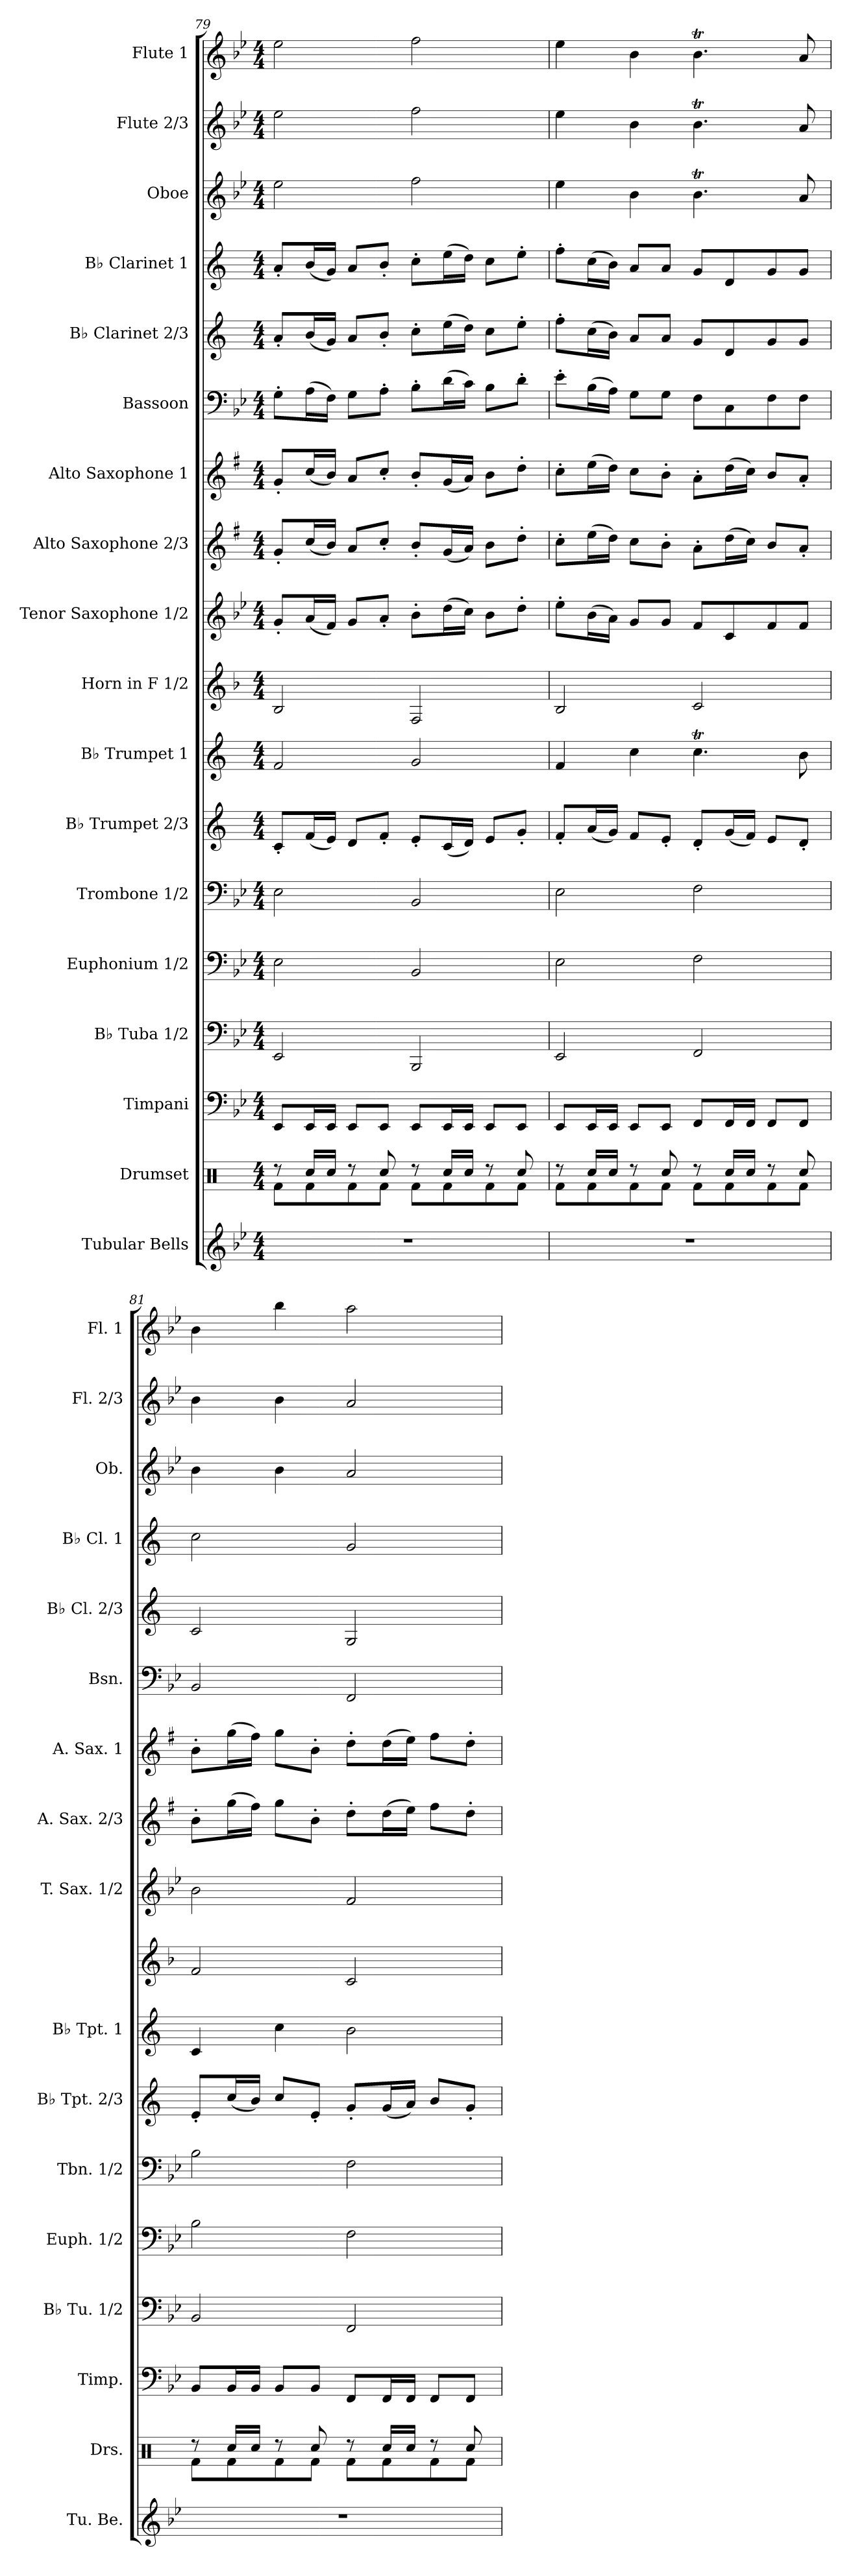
**kern	**kern	**kern	**kern	**kern	**kern	**kern	**kern	**kern	**kern	**kern	**kern	**kern	**kern	**kern	**kern	**kern	**kern
*part18	*part17	*part16	*part15	*part14	*part13	*part12	*part11	*part10	*part9	*part8	*part7	*part6	*part5	*part4	*part3	*part2	*part1
*staff18	*staff17	*staff16	*staff15	*staff14	*staff13	*staff12	*staff11	*staff10	*staff9	*staff8	*staff7	*staff6	*staff5	*staff4	*staff3	*staff2	*staff1
*I"Tubular Bells	*I"Drumset	*I"Timpani	*I"B♭ Tuba 1/2	*I"Euphonium 1/2	*I"Trombone 1/2	*I"B♭ Trumpet 2/3	*I"B♭ Trumpet 1	*I"Horn in F 1/2	*I"Tenor Saxophone 1/2	*I"Alto Saxophone 2/3	*I"Alto Saxophone 1	*I"Bassoon	*I"B♭ Clarinet 2/3	*I"B♭ Clarinet 1	*I"Oboe	*I"Flute 2/3	*I"Flute 1
*I'Tu. Be.	*I'Drs.	*I'Timp.	*I'B♭ Tu. 1/2	*I'Euph. 1/2	*I'Tbn. 1/2	*I'B♭ Tpt. 2/3	*I'B♭ Tpt. 1	*	*I'T. Sax. 1/2	*I'A. Sax. 2/3	*I'A. Sax. 1	*I'Bsn.	*I'B♭ Cl. 2/3	*I'B♭ Cl. 1	*I'Ob.	*I'Fl. 2/3	*I'Fl. 1
*clefG2	*clefX	*clefF4	*clefF4	*clefF4	*clefF4	*clefG2	*clefG2	*clefG2	*clefG2	*clefG2	*clefG2	*clefF4	*clefG2	*clefG2	*clefG2	*clefG2	*clefG2
*	*	*	*	*	*	*ITrd1c2	*ITrd1c2	*ITrd4c7	*ITrd8c14	*ITrd5c9	*ITrd5c9	*	*ITrd1c2	*ITrd1c2	*	*	*
*k[b-e-]	*k[]	*k[b-e-]	*k[b-e-]	*k[b-e-]	*k[b-e-]	*k[b-e-]	*k[b-e-]	*k[b-e-]	*k[b-e-]	*k[b-e-]	*k[b-e-]	*k[b-e-]	*k[b-e-]	*k[b-e-]	*k[b-e-]	*k[b-e-]	*k[b-e-]
*M4/4	*M4/4	*M4/4	*M4/4	*M4/4	*M4/4	*M4/4	*M4/4	*M4/4	*M4/4	*M4/4	*M4/4	*M4/4	*M4/4	*M4/4	*M4/4	*M4/4	*M4/4
=79	=79	=79	=79	=79	=79	=79	=79	=79	=79	=79	=79	=79	=79	=79	=79	=79	=79
*	*^	*	*	*	*	*	*	*	*	*	*	*	*	*	*	*	*
1r	8r	8Rf\L	8EE-/L	2EE-/	2E-\	2E-\	8B-'/L	2e-/	2E-/	8G'/L	8B-'/L	8B-'/L	8G'\L	8g'/L	8g'/L	2ee-\	2ee-\	2ee-\
.	16Rcc/LL	8Rf\	16EE-/L	.	.	.	(16e-/L	.	.	(16A/L	(16e-/L	(16e-/L	(16A\L	(16a/L	(16a/L	.	.	.
.	16Rcc/JJ	.	16EE-/JJ	.	.	.	16d/JJ)	.	.	16F/JJ)	16d/JJ)	16d/JJ)	16F\JJ)	16f/JJ)	16f/JJ)	.	.	.
.	8r	8Rf\	8EE-/L	.	.	.	8c/L	.	.	8G/L	8c/L	8c/L	8G\L	8g/L	8g/L	.	.	.
.	8Rcc/	8Rf\J	8EE-/J	.	.	.	8e-'/J	.	.	8A'/J	8e-'/J	8e-'/J	8A'\J	8a'/J	8a'/J	.	.	.
.	8r	8Rf\L	8EE-/L	2BBB-/	2BB-/	2BB-/	8d'/L	2f/	2BB-/	8B-'\L	8d'/L	8d'/L	8B-'\L	8b-'\L	8b-'\L	2ff\	2ff\	2ff\
.	16Rcc/LL	8Rf\	16EE-/L	.	.	.	(16B-/L	.	.	(16d\L	(16B-/L	(16B-/L	(16d\L	(16dd\L	(16dd\L	.	.	.
.	16Rcc/JJ	.	16EE-/JJ	.	.	.	16c/JJ)	.	.	16c\JJ)	16c/JJ)	16c/JJ)	16c\JJ)	16cc\JJ)	16cc\JJ)	.	.	.
.	8r	8Rf\	8EE-/L	.	.	.	8d/L	.	.	8B-\L	8d\L	8d\L	8B-\L	8b-\L	8b-\L	.	.	.
.	8Rcc/	8Rf\J	8EE-/J	.	.	.	8f'/J	.	.	8d'\J	8f'\J	8f'\J	8d'\J	8dd'\J	8dd'\J	.	.	.
=80	=80	=80	=80	=80	=80	=80	=80	=80	=80	=80	=80	=80	=80	=80	=80	=80	=80	=80
1r	8r	8Rf\L	8EE-/L	2EE-/	2E-\	2E-\	8e-'/L	4e-/	2E-/	8e-'\L	8e-'\L	8e-'\L	8e-'\L	8ee-'\L	8ee-'\L	4ee-\	4ee-\	4ee-\
.	16Rcc/LL	8Rf\	16EE-/L	.	.	.	(16g/L	.	.	(16B-\L	(16g\L	(16g\L	(16B-\L	(16b-\L	(16b-\L	.	.	.
.	16Rcc/JJ	.	16EE-/JJ	.	.	.	16f/JJ)	.	.	16A\JJ)	16f\JJ)	16f\JJ)	16A\JJ)	16a\JJ)	16a\JJ)	.	.	.
.	8r	8Rf\	8EE-/L	.	.	.	8e-/L	4b-\	.	8G/L	8e-\L	8e-\L	8G\L	8g/L	8g/L	4b-\	4b-\	4b-\
.	8Rcc/	8Rf\J	8EE-/J	.	.	.	8d'/J	.	.	8G/J	8d'\J	8d'\J	8G\J	8g/J	8g/J	.	.	.
.	8r	8Rf\L	8FF/L	2FF/	2F\	2F\	8c'/L	4.b-T\	2F/	8F/L	8c'\L	8c'\L	8F\L	8f/L	8f/L	4.b-T\	4.b-T\	4.b-T\
.	16Rcc/LL	8Rf\	16FF/L	.	.	.	(16f/L	.	.	8C/	(16f\L	(16f\L	8C\	8c/	8c/	.	.	.
.	16Rcc/JJ	.	16FF/JJ	.	.	.	16e-/JJ)	.	.	.	16e-\JJ)	16e-\JJ)	.	.	.	.	.	.
.	8r	8Rf\	8FF/L	.	.	.	8d/L	.	.	8F/	8d/L	8d/L	8F\	8f/	8f/	.	.	.
.	8Rcc/	8Rf\J	8FF/J	.	.	.	8c'/J	8a\	.	8F/J	8c'/J	8c'/J	8F\J	8f/J	8f/J	8a/	8a/	8a/
!!LO:PB:g=z
=81	=81	=81	=81	=81	=81	=81	=81	=81	=81	=81	=81	=81	=81	=81	=81	=81	=81	=81
1r	8r	8Rf\L	8BB-/L	2BB-/	2B-\	2B-\	8d'/L	4B-/	2B-/	2B-\	8d'\L	8d'\L	2BB-/	2B-/	2b-\	4b-\	4b-\	4b-\
.	16Rcc/LL	8Rf\	16BB-/L	.	.	.	(16b-/L	.	.	.	(16b-\L	(16b-\L	.	.	.	.	.	.
.	16Rcc/JJ	.	16BB-/JJ	.	.	.	16a/JJ)	.	.	.	16a\JJ)	16a\JJ)	.	.	.	.	.	.
.	8r	8Rf\	8BB-/L	.	.	.	8b-/L	4b-\	.	.	8b-\L	8b-\L	.	.	.	4b-\	4b-\	4bb-\
.	8Rcc/	8Rf\J	8BB-/J	.	.	.	8d'/J	.	.	.	8d'\J	8d'\J	.	.	.	.	.	.
.	8r	8Rf\L	8FF/L	2FF/	2F\	2F\	8f'/L	2a\	2F/	2F/	8f'\L	8f'\L	2FF/	2F/	2f/	2a/	2a/	2aa\
.	16Rcc/LL	8Rf\	16FF/L	.	.	.	(16f/L	.	.	.	(16f\L	(16f\L	.	.	.	.	.	.
.	16Rcc/JJ	.	16FF/JJ	.	.	.	16g/JJ)	.	.	.	16g\JJ)	16g\JJ)	.	.	.	.	.	.
.	8r	8Rf\	8FF/L	.	.	.	8a/L	.	.	.	8a\L	8a\L	.	.	.	.	.	.
.	8Rcc/	8Rf\J	8FF/J	.	.	.	8f'/J	.	.	.	8f'\J	8f'\J	.	.	.	.	.	.
*	*v	*v	*	*	*	*	*	*	*	*	*	*	*	*	*	*	*	*
=	=	=	=	=	=	=	=	=	=	=	=	=	=	=	=	=	=
*-	*-	*-	*-	*-	*-	*-	*-	*-	*-	*-	*-	*-	*-	*-	*-	*-	*-
